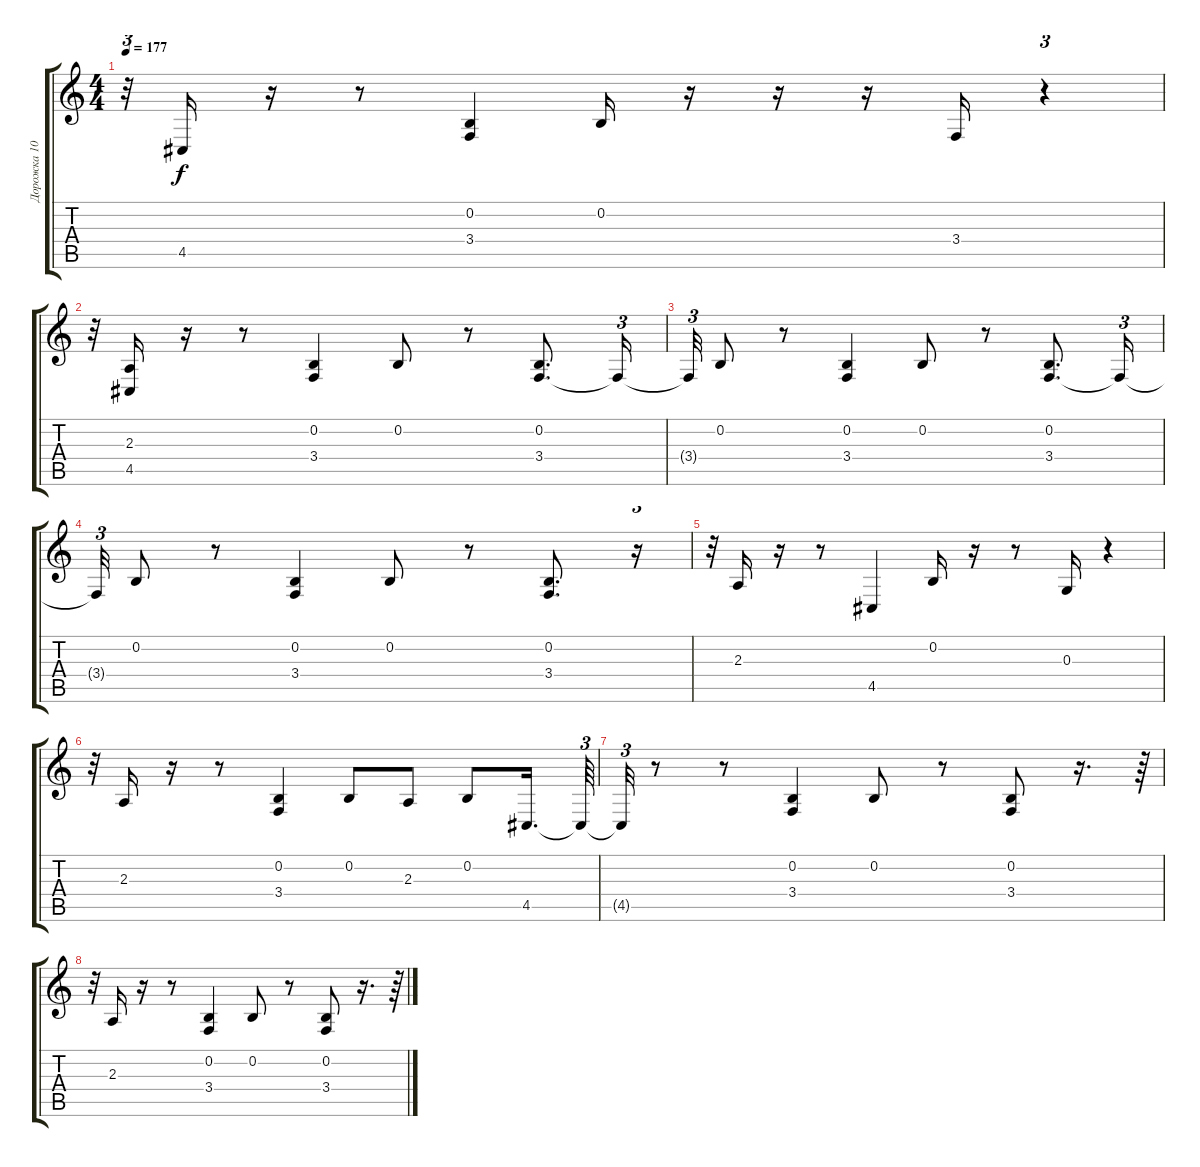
\track ("Дорожка 10" "Дорожка 10") {instrument drawbarorgan}
\staff {score tabs}
\tuning (E4 B3 G3 D3 A2 E2) {hide}
\ts (4 4)
\tempo 177
\clef g2
\ks c
r.32{tu (3 2) dy f} 4.5.16 r.16 r.8 (0.2 3.4).4 0.2.16 r.16 r.16 r.16 3.4.16 r.4{tu (3 2)} |
r.32{tu (3 2)} (2.3 4.5).16 r.16 r.8 (0.2 3.4).4 0.2.8 r.8 (0.2 3.4).8{d} 3.4{t}.16{tu (3 2)} |
3.4{t}.32{tu (3 2)} 0.2.8 r.8 (0.2 3.4).4 0.2.8 r.8 (0.2 3.4).8{d} 3.4{t}.16{tu (3 2)} |
3.4{t}.32{tu (3 2)} 0.2.8 r.8 (0.2 3.4).4 0.2.8 r.8 (0.2 3.4).8{d} r.16{tu (3 2)} |
r.32{tu (3 2)} 2.3.16 r.16 r.8 4.5.4 0.2.16 r.16 r.8 0.3.16 r.4{tu (3 2)} |
r.32{tu (3 2)} 2.3.16 r.16 r.8 (0.2 3.4).4 0.2.8 2.3.8 0.2.8 4.5.16{d} 4.5{t}.64{tu (3 2)} |
4.5{t}.32{tu (3 2)} r.8 r.8 (0.2 3.4).4 0.2.8 r.8 (0.2 3.4).8 r.16{d} r.64{tu (3 2)} |
r.32{tu (3 2)} 2.3.16 r.16 r.8 (0.2 3.4).4 0.2.8 r.8 (0.2 3.4).8 r.16{d} r.64{tu (3 2)}
